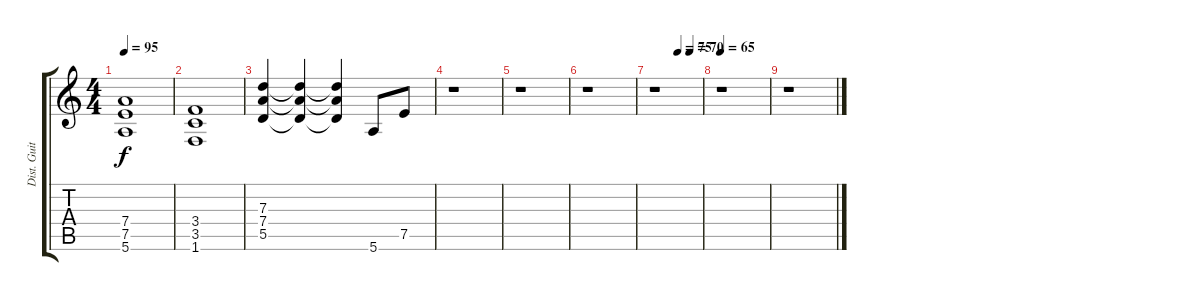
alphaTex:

\track ("Dist. Guitar 2" "Dist. Guit") {instrument distortionguitar}
\staff {score tabs}
\tuning (E4 B3 G3 D3 A2 E2) {hide}
\ts (4 4)
\tempo 95
\clef g2
\ks c
(7.4{t} 7.5{t} 5.6{t}).1{dy f} |
(3.4 3.5 1.6).1 |
(7.3 7.4 5.5).4 (7.3{t} 7.4{t} 5.5{t}).4 (7.3{t} 7.4{t} 5.5{t}).4 5.6.8 7.5.8 |
r.1 |
r.1 |
r.1 |
\tempo (75 0.5)
\tempo (70 0.75)
r.1 |
\tempo 65
r.1 |
r.1
